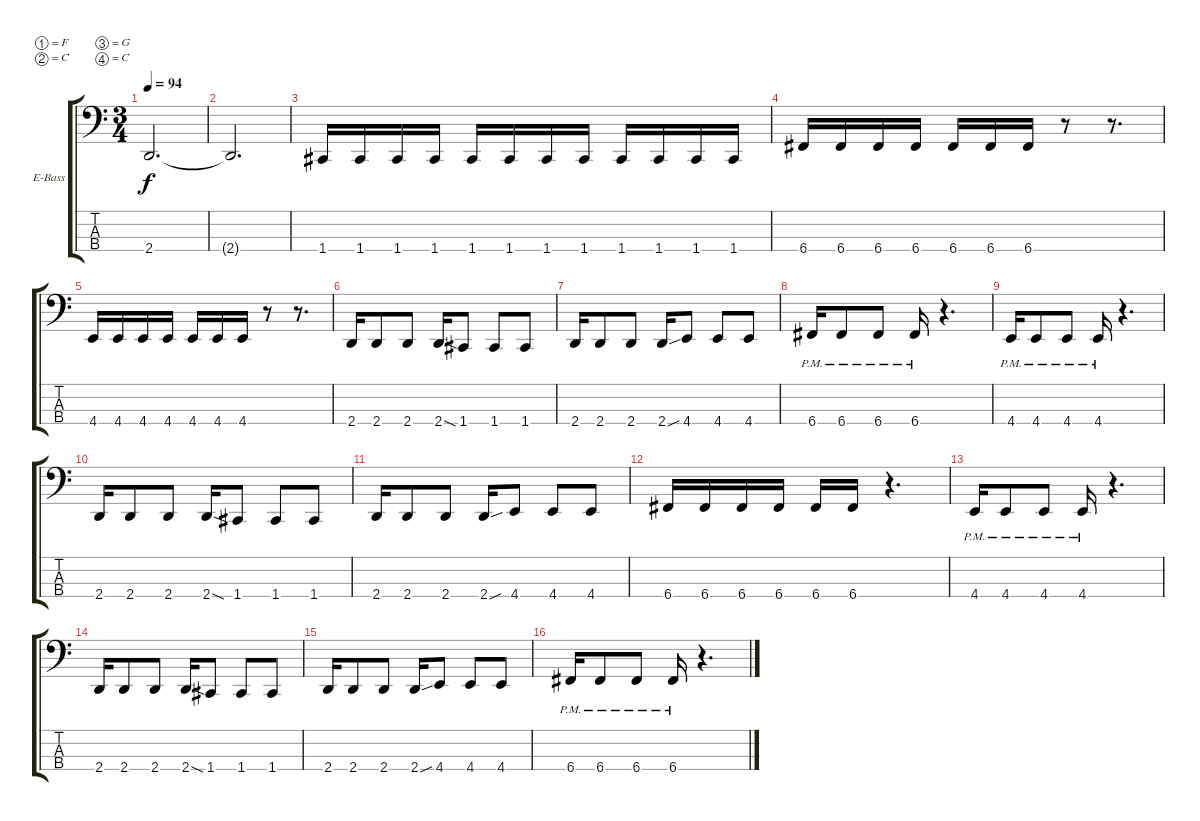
\bracketExtendMode groupsimilarinstruments
\firstSystemTrackNameOrientation horizontal
\otherSystemsTrackNameOrientation horizontal
\track ("Electric Bass" "E-Bass") {instrument electricbassfinger}
\staff {score tabs}
\tuning (F2 C2 G1 C1)
\ts (3 4)
\tempo 94
\clef f4
\ks c
2.4{t}.2{d dy f} |
2.4{t}.2{d} |
1.4.16 1.4.16 1.4.16 1.4.16 1.4.16 1.4.16 1.4.16 1.4.16 1.4.16 1.4.16 1.4.16 1.4.16 |
6.4.16 6.4.16 6.4.16 6.4.16 6.4.16 6.4.16 6.4.16 r.8 r.8{d} |
4.4.16 4.4.16 4.4.16 4.4.16 4.4.16 4.4.16 4.4.16 r.8 r.8{d} |
2.4.16 2.4.8 2.4.8 2.4{sod}.16 1.4.8 1.4.8 1.4.8 |
2.4.16 2.4.8 2.4.8 2.4{sou}.16 4.4.8 4.4.8 4.4.8 |
6.4{pm}.16 6.4{pm}.8 6.4{pm}.8 6.4{pm}.16 r.4{d} |
4.4{pm}.16 4.4{pm}.8 4.4{pm}.8 4.4{pm}.16 r.4{d} |
2.4.16 2.4.8 2.4.8 2.4{sod}.16 1.4.8 1.4.8 1.4.8 |
2.4.16 2.4.8 2.4.8 2.4{sou}.16 4.4.8 4.4.8 4.4.8 |
6.4.16 6.4.16 6.4.16 6.4.16 6.4.16 6.4.16 r.4{d} |
4.4{pm}.16 4.4{pm}.8 4.4{pm}.8 4.4{pm}.16 r.4{d} |
2.4.16 2.4.8 2.4.8 2.4{sod}.16 1.4.8 1.4.8 1.4.8 |
2.4.16 2.4.8 2.4.8 2.4{sou}.16 4.4.8 4.4.8 4.4.8 |
6.4{pm}.16 6.4{pm}.8 6.4{pm}.8 6.4{pm}.16 r.4{d}
